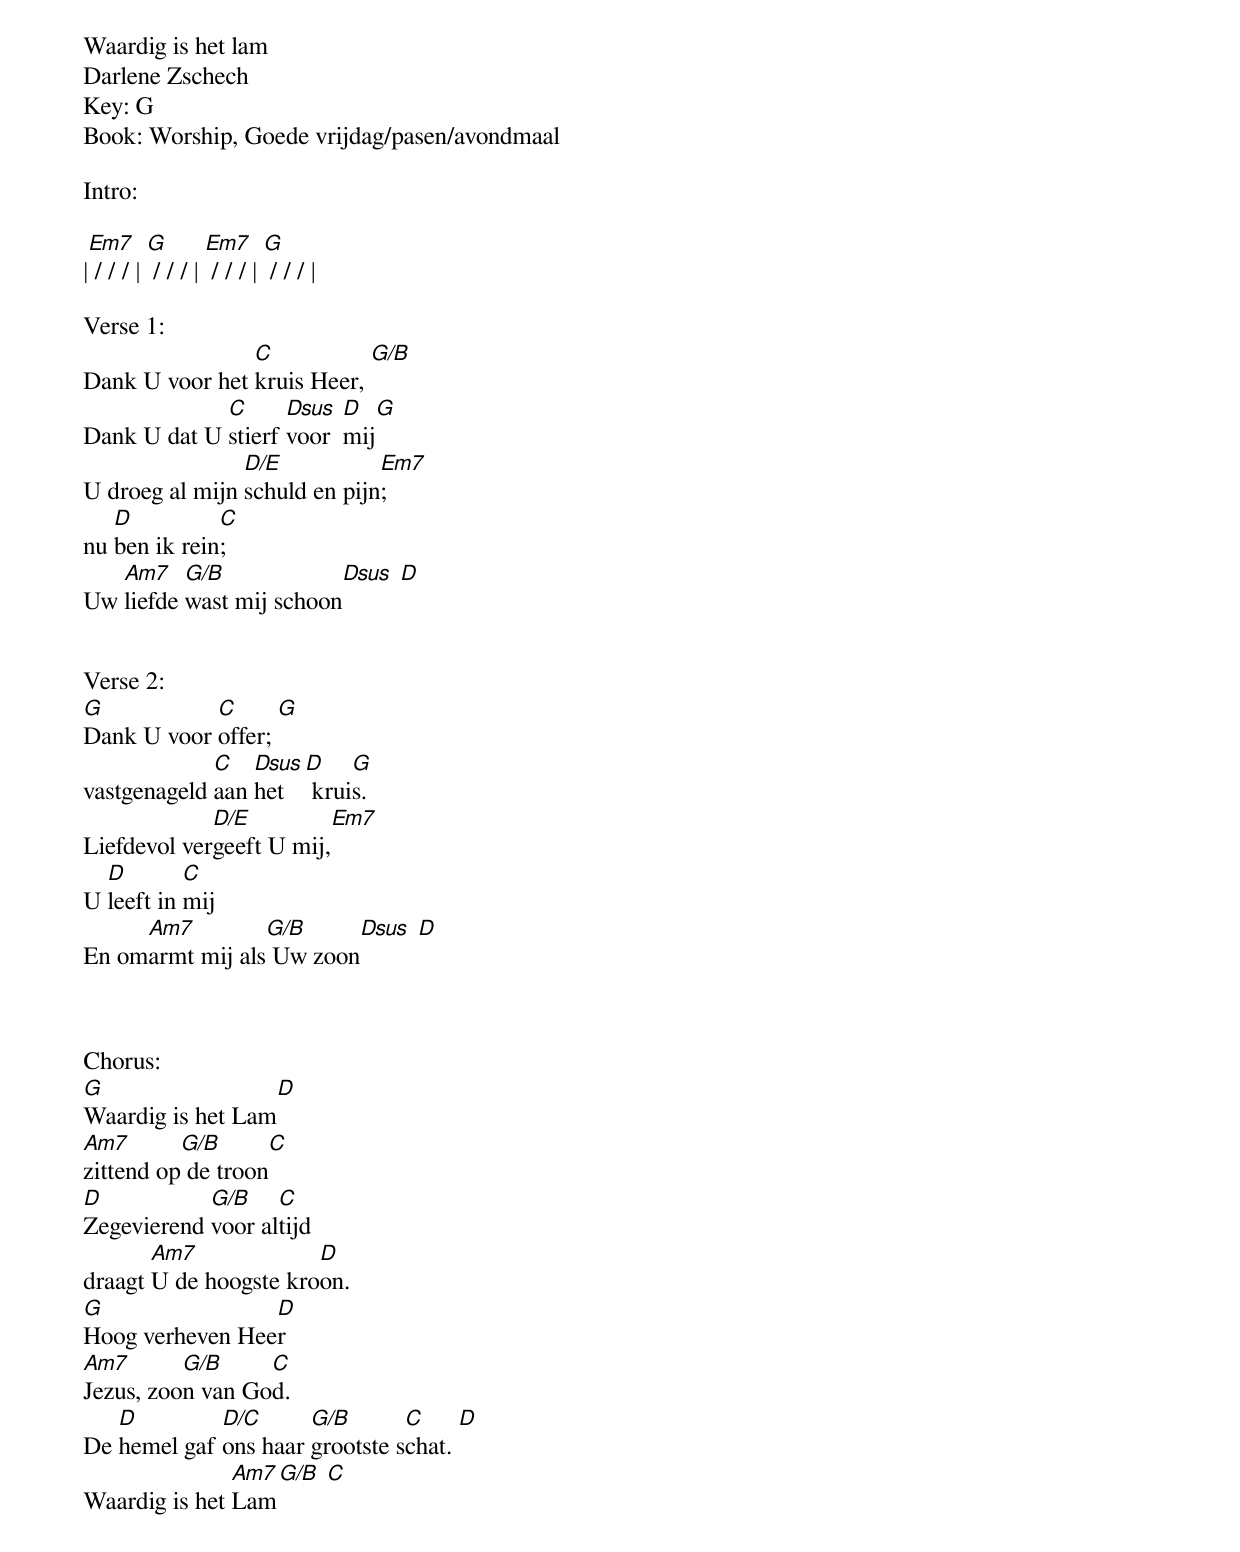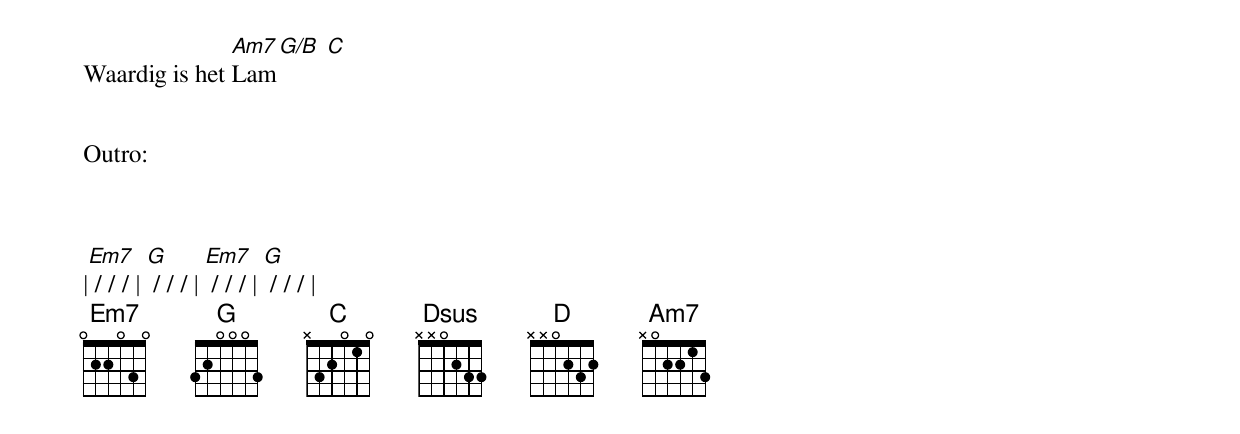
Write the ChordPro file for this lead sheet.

Waardig is het lam
Darlene Zschech
Key: G
Book: Worship, Goede vrijdag/pasen/avondmaal

Intro:

|[Em7] / / / | [G] / / / | [Em7] / / / | [G] / / / |

Verse 1:
Dank U voor het [C]kruis Heer, [G/B]
Dank U dat U [C]stierf [Dsus]voor  [D]mij[G]
U droeg al mijn [D/E]schuld en pijn[Em7];
nu [D]ben ik rein[C];
Uw [Am7]liefde [G/B]wast mij schoon[Dsus] [D]


Verse 2:
[G]Dank U voor [C]offer; [G]
vastgenageld [C]aan [Dsus]het   [D] krui[G]s.
Liefdevol ver[D/E]geeft U mij,[Em7]
U [D]leeft in [C]mij
En om[Am7]armt mij als[G/B] Uw zoon[Dsus] [D]



Chorus:
[G]Waardig is het Lam[D]
[Am7]zittend op[G/B] de troon[C]
[D]Zegevierend [G/B]voor al[C]tijd
draagt [Am7]U de hoogste kro[D]on.
[G]Hoog verheven Hee[D]r
[Am7]Jezus, zoo[G/B]n van Go[C]d.
De [D]hemel gaf [D/C]ons haar [G/B]grootste s[C]chat. [D]
Waardig is het [Am7]Lam[G/B] [C]
Waardig is het [Am7]Lam[G/B] [C]


Outro:



|[Em7] / / / | [G] / / / | [Em7] / / / | [G] / / / |
